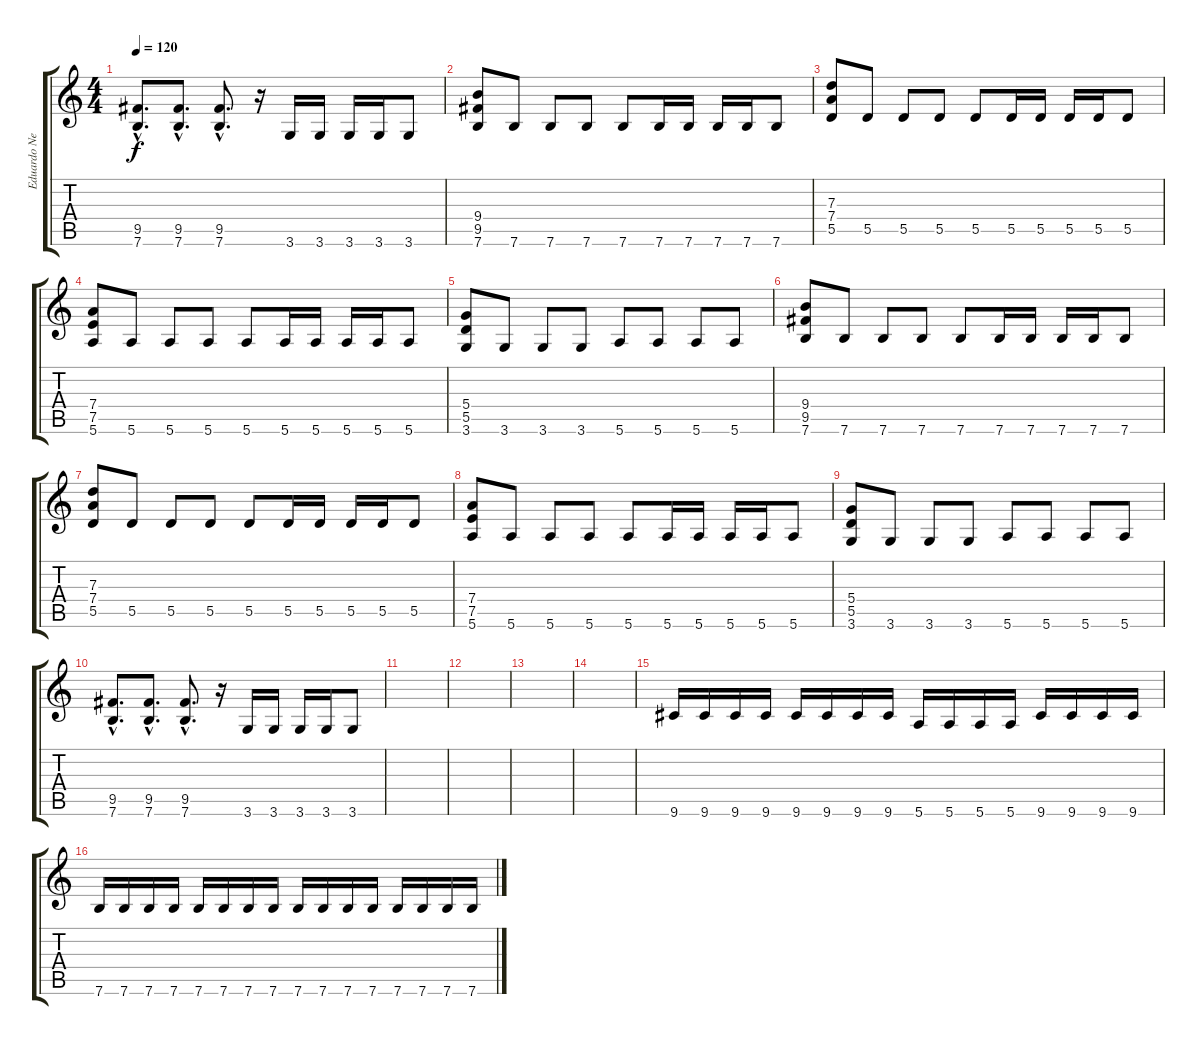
\track ("Eduardo Neves (Guitar)" "Eduardo Ne") {instrument overdrivenguitar}
\staff {score tabs}
\tuning (E4 B3 G3 D3 A2 E2) {hide}
\ts (4 4)
\tempo 120
\clef g2
\ks c
(9.5{hac} 7.6{hac}).8{d dy f} (9.5{hac} 7.6{hac}).8{d} (9.5{hac} 7.6{hac}).8{d} r.16 3.6.16 3.6.16 3.6.16 3.6.16 3.6.8 |
(9.4 9.5 7.6).8 7.6.8 7.6.8 7.6.8 7.6.8 7.6.16 7.6.16 7.6.16 7.6.16 7.6.8 |
(7.3 7.4 5.5).8 5.5.8 5.5.8 5.5.8 5.5.8 5.5.16 5.5.16 5.5.16 5.5.16 5.5.8 |
(7.4 7.5 5.6).8 5.6.8 5.6.8 5.6.8 5.6.8 5.6.16 5.6.16 5.6.16 5.6.16 5.6.8 |
(5.4 5.5 3.6).8 3.6.8 3.6.8 3.6.8 5.6.8 5.6.8 5.6.8 5.6.8 |
(9.4 9.5 7.6).8 7.6.8 7.6.8 7.6.8 7.6.8 7.6.16 7.6.16 7.6.16 7.6.16 7.6.8 |
(7.3 7.4 5.5).8 5.5.8 5.5.8 5.5.8 5.5.8 5.5.16 5.5.16 5.5.16 5.5.16 5.5.8 |
(7.4 7.5 5.6).8 5.6.8 5.6.8 5.6.8 5.6.8 5.6.16 5.6.16 5.6.16 5.6.16 5.6.8 |
(5.4 5.5 3.6).8 3.6.8 3.6.8 3.6.8 5.6.8 5.6.8 5.6.8 5.6.8 |
(9.5{hac} 7.6{hac}).8{d} (9.5{hac} 7.6{hac}).8{d} (9.5{hac} 7.6{hac}).8{d} r.16 3.6.16 3.6.16 3.6.16 3.6.16 3.6.8 |
|
|
|
|
9.6.16 9.6.16 9.6.16 9.6.16 9.6.16 9.6.16 9.6.16 9.6.16 5.6.16 5.6.16 5.6.16 5.6.16 9.6.16 9.6.16 9.6.16 9.6.16 |
7.6.16 7.6.16 7.6.16 7.6.16 7.6.16 7.6.16 7.6.16 7.6.16 7.6.16 7.6.16 7.6.16 7.6.16 7.6.16 7.6.16 7.6.16 7.6.16
